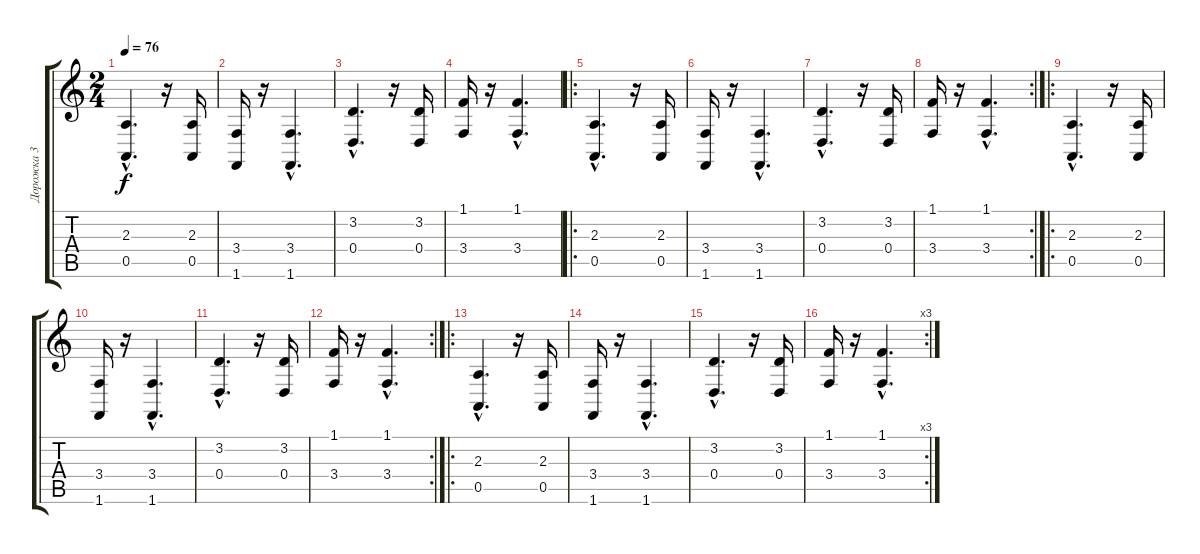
\track ("Дорожка 3" "Дорожка 3") {instrument stringensemble1}
\staff {score tabs}
\tuning (E4 B3 G3 D3 A2 E2) {hide}
\ts (2 4)
\tempo 76
\clef g2
\ks c
(2.3{hac} 0.5{hac}).4{d dy f} r.16 (2.3 0.5).16 |
(3.4 1.6).16 r.16 (3.4{hac} 1.6{hac}).4{d} |
(3.2{hac} 0.4{hac}).4{d} r.16 (3.2 0.4).16 |
(1.1 3.4).16 r.16 (1.1{hac} 3.4{hac}).4{d} |
\ro
(2.3{hac} 0.5{hac}).4{d} r.16 (2.3 0.5).16 |
(3.4 1.6).16 r.16 (3.4{hac} 1.6{hac}).4{d} |
(3.2{hac} 0.4{hac}).4{d} r.16 (3.2 0.4).16 |
\rc 2
(1.1 3.4).16 r.16 (1.1{hac} 3.4{hac}).4{d} |
\ro
(2.3{hac} 0.5{hac}).4{d} r.16 (2.3 0.5).16 |
(3.4 1.6).16 r.16 (3.4{hac} 1.6{hac}).4{d} |
(3.2{hac} 0.4{hac}).4{d} r.16 (3.2 0.4).16 |
\rc 2
(1.1 3.4).16 r.16 (1.1{hac} 3.4{hac}).4{d} |
\ro
(2.3{hac} 0.5{hac}).4{d} r.16 (2.3 0.5).16 |
(3.4 1.6).16 r.16 (3.4{hac} 1.6{hac}).4{d} |
(3.2{hac} 0.4{hac}).4{d} r.16 (3.2 0.4).16 |
\rc 3
(1.1 3.4).16 r.16 (1.1{hac} 3.4{hac}).4{d}
